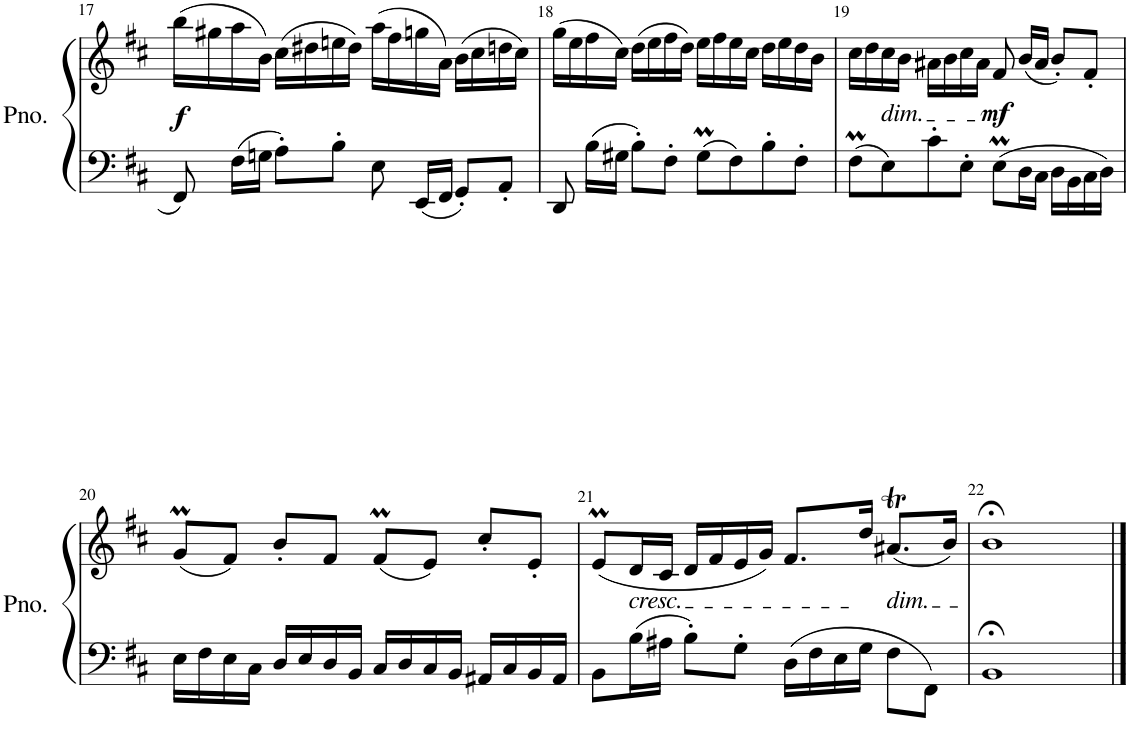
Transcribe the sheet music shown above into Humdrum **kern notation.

**kern	**kern	**dynam
*part1	*part1	*part1
*staff2	*staff1	*staff1/2
*I"Piano	*	*
*I'Pno.	*	*
!!LO:PB:g=z
*clefF4	*clefG2	*
*k[f#c#]	*k[f#c#]	*
*M4/4	*M4/4	*
*met(c)	*met(c)	*
=17	=17	=17
!	!	!LO:DY:b
8FF#/	(16bb\LL	f
.	16gg#X\	.
16F#\LL	16aa\	.
16Gn\JJ	16b\JJ)	.
8A'\L	(16cc#\LL	.
.	16dd#X\	.
8B'\J	16een\	.
.	16dd#\JJ)	.
8E\	(16aa\LL	.
.	16ff#\	.
16EE/LL	16ggn\	.
16FF#/JJ	16a\JJ)	.
8GG'/L	(16b\LL	.
.	16cc#\	.
8AA'/J	16ddn\	.
.	16cc#\JJ)	.
=18	=18	=18
8DD/	(16gg\LL	.
.	16ee\	.
16B\LL	16ff#\	.
16G#X\JJ	16cc#\JJ)	.
8B'\L	(16dd\LL	.
.	16ee\	.
8F#'\J	16ff#\	.
.	16dd\JJ)	.
8G#m\L	16ee\LL	.
.	16ff#\	.
8F#\	16ee\	.
.	16cc#\JJ	.
8B'\	16dd\LL	.
.	16ee\	.
8F#'\J	16dd\	.
.	16b\JJ	.
=19	=19	=19
8F#m\L	16cc#\LL	.
.	16dd\	.
!	!LO:TX:b:i:t=dim.	!
8E\	16cc#\	.
.	16b\JJ	.
8c#'\	16a#X\LL	.
.	16b\	.
8E'\J	16cc#\	.
.	16a#\JJ	.
!	!	!LO:DY:b
8EM\L	8f#/	mf
16D\L	(16b/LL	.
16C#\JJ	16a#/JJ	.
16D\LL	8b'/L)	.
16BB\	.	.
16C#\	8f#'/J	.
16D\JJ	.	.
!!LO:LB:g=z
=20	=20	=20
16E\LL	(8gM/L	.
16F#\	.	.
16E\	8f#/J)	.
16C#\JJ	.	.
16D/LL	8b'/L	.
16E/	.	.
16D/	8f#/J	.
16BB/JJ	.	.
16C#/LL	(8f#m/L	.
16D/	.	.
16C#/	8e/J)	.
16BB/JJ	.	.
16AA#X/LL	8cc#'/L	.
16C#/	.	.
16BB/	8e'/J	.
16AA#/JJ	.	.
=21	=21	=21
8BB\L	(8eM/L	.
!	!LO:TX:b:i:t=cresc.	!
16B\L	16d/L	.
16A#X\JJ	16c#/JJ	.
8B'\L	16d/LL	.
.	16f#/	.
8G'\J	16e/	.
.	16g/JJ)	.
16D\LL	8.f#/L	.
16F#\	.	.
16E\	.	.
16G\JJ	16dd/Jk	.
!	!LO:TX:b:i:t=dim.	!
8F#\L	(8.a#Xt/L	.
8FF#\J	.	.
.	16b/Jk)	.
=22	=22	=22
1BB;<	1b;<	.
==	==	==
*-	*-	*-
